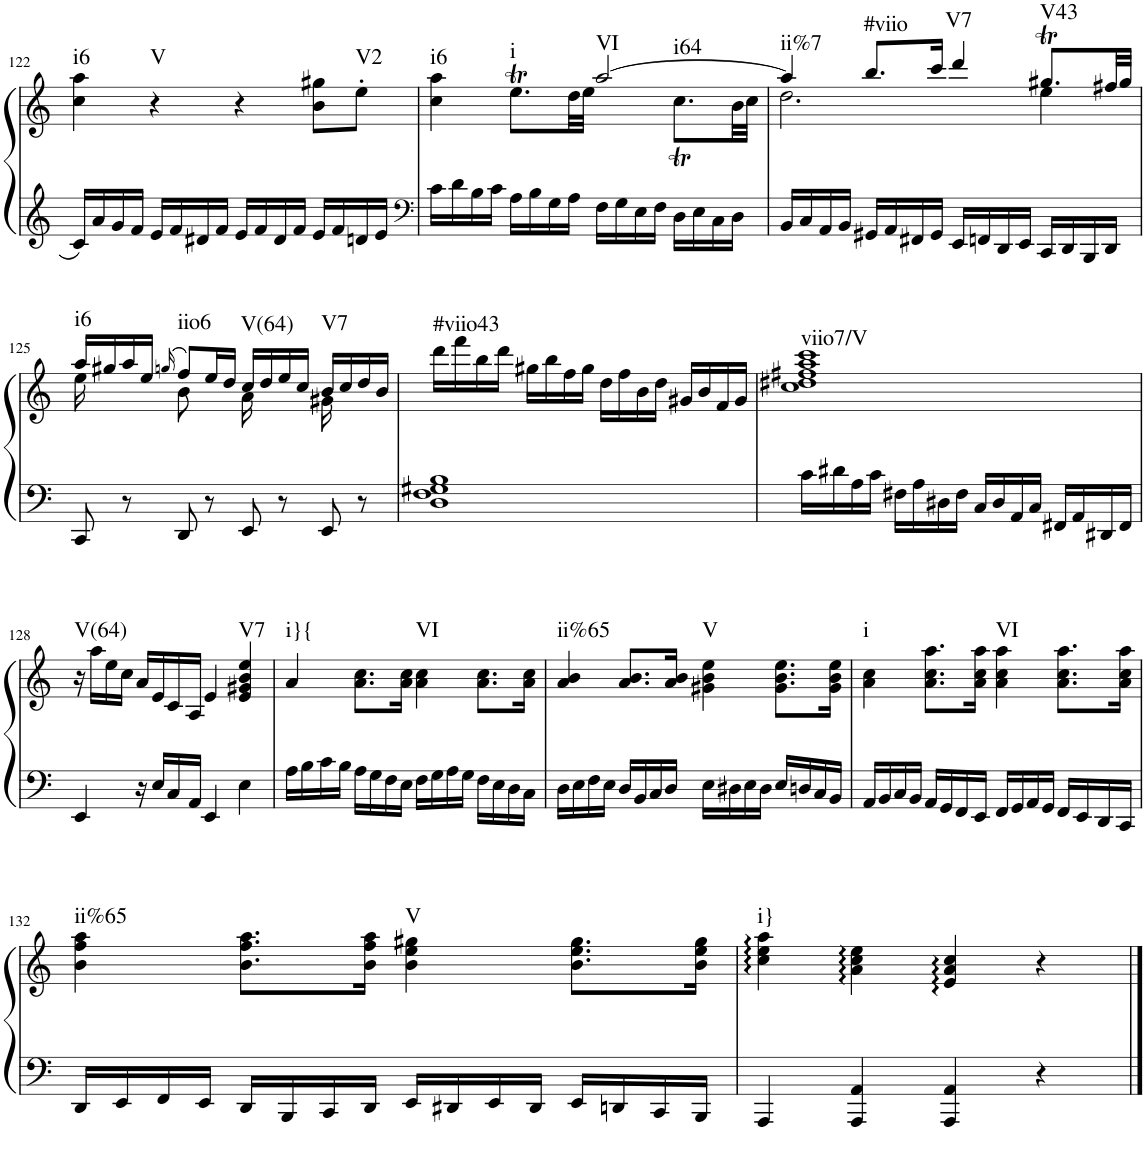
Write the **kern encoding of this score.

**kern	**kern	**harte
*part1	*part1	*part1
*staff2	*staff1	*
*I"Piano	*	*
*I'Pno.	*	*
!!LO:PB:g=z
*clefG2	*clefG2	*
*k[]	*k[]	*
*M4/4	*M4/4	*
*met(c)	*met(c)	*
=122	=122	=122
!	!	!LO:H:kt=i6
16c/LL	4cc\ 4aa\	N
16a/	.	.
16g/	.	.
16f/JJ	.	.
!	!	!LO:H:kt=V
16e/LL	4r	N
16f/	.	.
16d#X/	.	.
16f/JJ	.	.
16e/LL	4r	.
16f/	.	.
16d#/	.	.
16f/JJ	.	.
16e/LL	8b\ 8gg#X\L	.
16f/	.	.
!	!	!LO:H:kt=V2
16dn/	8ee'\J	N
16e/JJ	.	.
=123	=123	=123
*clefF4	*	*
*	*^	*
!	!	!	!LO:H:kt=i6
16c\LL	4cc\ 4aa\	2.ryy	N
16d\	.	.	.
16B\	.	.	.
16c\JJ	.	.	.
!	!	!	!LO:H:kt=i
16A\LL	8.eet\L	.	N
16B\	.	.	.
16G\	.	.	.
16A\JJ	32dd\LL	.	.
.	32ee\JJJ	.	.
!	!	!	!LO:H:n=1:kt=VI
!	!	!	!LO:H:n=2:kt=i64
16F\LL	[2aa/	.	N N
16G\	.	.	.
16E\	.	.	.
16F\JJ	.	.	.
16D\LL	.	8.ccT\L	.
16E\	.	.	.
16C\	.	.	.
16D\JJ	.	32b\LL	.
.	.	32cc\JJJ	.
=124	=124	=124	=124
!	!	!	!LO:H:kt=ii%7
16BB/LL	4aa/]	2.dd\	N
16C/	.	.	.
16AA/	.	.	.
16BB/JJ	.	.	.
!	!	!	!LO:H:kt=#viio
16GG#X/LL	8.bb/L	.	N
16AA/	.	.	.
16FF#X/	.	.	.
16GG#/JJ	16ccc/Jk	.	.
!	!	!	!LO:H:kt=V7
16EE/LL	4ddd/	.	N
16FFn/	.	.	.
16DD/	.	.	.
16EE/JJ	.	.	.
!	!	!	!LO:H:kt=V43
16CC/LL	8.gg#Xt/L	4ee\	N
16DD/	.	.	.
16BBB/	.	.	.
16DD/JJ	32ff#X/LL	.	.
.	32gg#/JJJ	.	.
!!LO:LB:g=z	!!
=125	=125	=125	=125
!	!	!	!LO:H:kt=i6
8CC/	16aa/LL	16ee\	N
.	16gg#X/	16ryy	.
8r	16aa/	8ryy	.
.	16ee/JJ	.	.
.	(16qggn/	.	.
!	!	!	!LO:H:kt=iio6
8DD/	8ff/L)	8b\	N
8r	16ee/L	8ryy	.
.	16dd/JJ	.	.
!	!	!	!LO:H:kt=V(64)
8EE/	16cc/LL	16a\	N
.	16dd/	16ryy	.
8r	16ee/	8ryy	.
.	16cc/JJ	.	.
!	!	!	!LO:H:kt=V7
8EE/	16b/LL	16g#X\	N
.	16cc/	16ryy	.
8r	16dd/	8ryy	.
.	16b/JJ	.	.
*	*v	*v	*
=126	=126	=126
!	!	!LO:H:kt=#viio43
1D 1F 1G#X 1B	16ddd\LL	N
.	16fff\	.
.	16bb\	.
.	16ddd\JJ	.
.	16gg#X\LL	.
.	16bb\	.
.	16ff\	.
.	16gg#\JJ	.
.	16dd\LL	.
.	16ff\	.
.	16b\	.
.	16dd\JJ	.
.	16g#X/LL	.
.	16b/	.
.	16f/	.
.	16g#/JJ	.
=127	=127	=127
!	!	!LO:H:kt=viio7/V
16c\LL	1cc 1dd#X 1ff#X 1aa 1ccc	N
16d#X\	.	.
16A\	.	.
16c\JJ	.	.
16F#X\LL	.	.
16A\	.	.
16D#X\	.	.
16F#\JJ	.	.
16C/LL	.	.
16D#/	.	.
16AA/	.	.
16C/JJ	.	.
16FF#X/LL	.	.
16AA/	.	.
16DD#X/	.	.
16FF#/JJ	.	.
!!LO:LB:g=z
=128	=128	=128
!	!	!LO:H:kt=V(64)
4EE/	16r	N
.	16aa\LL	.
.	16ee\	.
.	16cc\JJ	.
16r	16a/LL	.
16E/LL	16e/	.
16C/	16c/	.
16AA/JJ	16A/JJ	.
4EE/	4e/	.
!	!	!LO:H:kt=V7
4E\	4e/ 4g#X/ 4b/ 4ee/	N
=129	=129	=129
!	!	!LO:H:kt=i}{
16A\LL	4a/	N
16B\	.	.
16c\	.	.
16B\JJ	.	.
16A\LL	8.a\ 8.cc\L	.
16G\	.	.
16F\	.	.
16E\JJ	16a\ 16cc\Jk	.
!	!	!LO:H:kt=VI
16F\LL	4a\ 4cc\	N
16G\	.	.
16A\	.	.
16G\JJ	.	.
16F\LL	8.a\ 8.cc\L	.
16E\	.	.
16D\	.	.
16C\JJ	16a\ 16cc\Jk	.
=130	=130	=130
!	!	!LO:H:kt=ii%65
16D\LL	4a/ 4b/	N
16E\	.	.
16F\	.	.
16E\JJ	.	.
16D/LL	8.a/ 8.b/L	.
16BB/	.	.
16C/	.	.
16D/JJ	16a/ 16b/Jk	.
!	!	!LO:H:kt=V
16E\LL	4g#X\ 4b\ 4ee\	N
16D#X\	.	.
16E\	.	.
16D#\JJ	.	.
16E/LL	8.g#\ 8.b\ 8.ee\L	.
16Dn/	.	.
16C/	.	.
16BB/JJ	16g#\ 16b\ 16ee\Jk	.
=131	=131	=131
!	!	!LO:H:kt=i
16AA/LL	4a\ 4cc\	N
16BB/	.	.
16C/	.	.
16BB/JJ	.	.
16AA/LL	8.a\ 8.cc\ 8.aa\L	.
16GG/	.	.
16FF/	.	.
16EE/JJ	16a\ 16cc\ 16aa\Jk	.
!	!	!LO:H:kt=VI
16FF/LL	4a\ 4cc\ 4aa\	N
16GG/	.	.
16AA/	.	.
16GG/JJ	.	.
16FF/LL	8.a\ 8.cc\ 8.aa\L	.
16EE/	.	.
16DD/	.	.
16CC/JJ	16a\ 16cc\ 16aa\Jk	.
!!LO:LB:g=z
=132	=132	=132
!	!	!LO:H:kt=ii%65
16DD/LL	4b\ 4ff\ 4aa\	N
16EE/	.	.
16FF/	.	.
16EE/JJ	.	.
16DD/LL	8.b\ 8.ff\ 8.aa\L	.
16BBB/	.	.
16CC/	.	.
16DD/JJ	16b\ 16ff\ 16aa\Jk	.
!	!	!LO:H:kt=V
16EE/LL	4b\ 4ee\ 4gg#X\	N
16DD#X/	.	.
16EE/	.	.
16DD#/JJ	.	.
16EE/LL	8.b\ 8.ee\ 8.gg#\L	.
16DDn/	.	.
16CC/	.	.
16BBB/JJ	16b\ 16ee\ 16gg#\Jk	.
=133	=133	=133
!	!	!LO:H:kt=i}
4AAA/	4cc\ 4ee\ 4aa\	N
4AAA/ 4AA/	4a\ 4cc\ 4ee\	.
4AAA/ 4AA/	4e/ 4a/ 4cc/	.
4r	4r	.
==	==	==
*-	*-	*-
